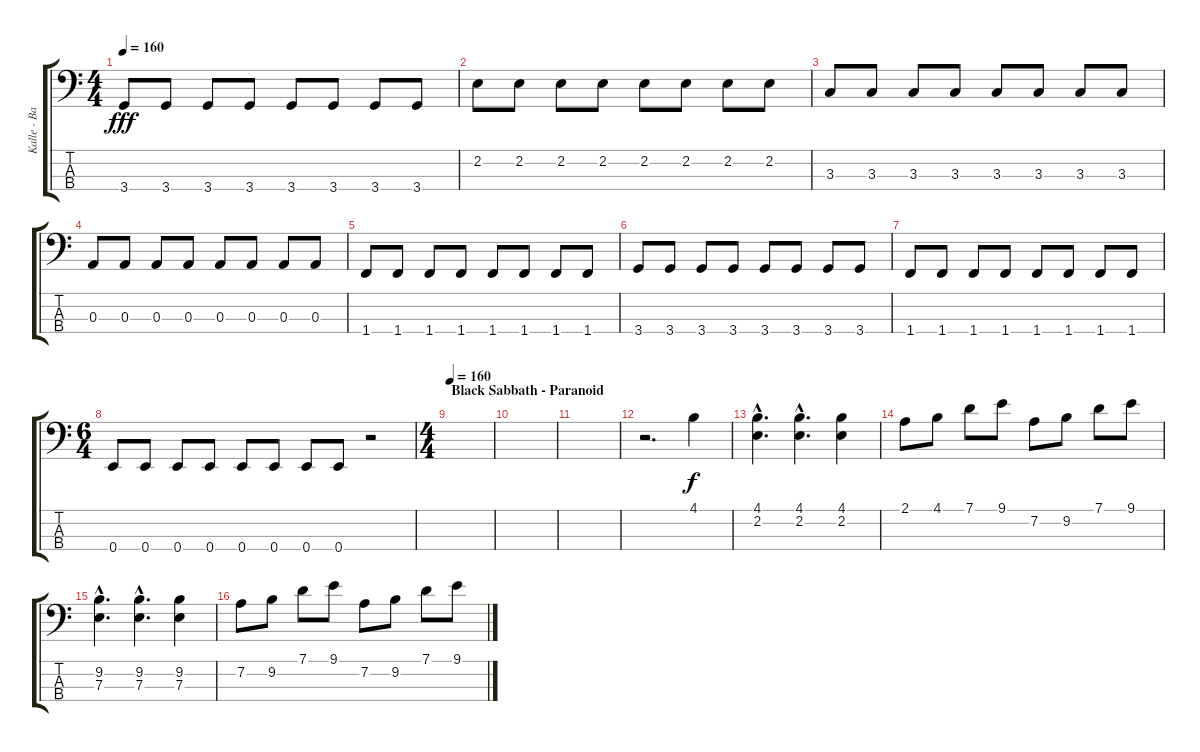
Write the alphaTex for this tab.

\track ("Kalle - Bass" "Kalle - Ba") {instrument electricguitarclean}
\staff {score tabs}
\tuning (G2 D2 A1 E1) {hide}
\ts (4 4)
\tempo 160
\clef f4
\ks c
3.4.8{dy fff} 3.4.8 3.4.8 3.4.8 3.4.8 3.4.8 3.4.8 3.4.8 |
2.2.8 2.2.8 2.2.8 2.2.8 2.2.8 2.2.8 2.2.8 2.2.8 |
3.3.8 3.3.8 3.3.8 3.3.8 3.3.8 3.3.8 3.3.8 3.3.8 |
0.3.8 0.3.8 0.3.8 0.3.8 0.3.8 0.3.8 0.3.8 0.3.8 |
1.4.8 1.4.8 1.4.8 1.4.8 1.4.8 1.4.8 1.4.8 1.4.8 |
3.4.8 3.4.8 3.4.8 3.4.8 3.4.8 3.4.8 3.4.8 3.4.8 |
1.4.8 1.4.8 1.4.8 1.4.8 1.4.8 1.4.8 1.4.8 1.4.8 |
\ts (6 4)
0.4.8 0.4.8 0.4.8 0.4.8 0.4.8 0.4.8 0.4.8 0.4.8 r.2 |
\ts (4 4)
\section ("" "Black Sabbath - Paranoid")
\tempo 160
|
|
|
r.2{d} 4.1.4{dy f} |
(4.1{hac} 2.2{hac}).4{d} (4.1{hac} 2.2{hac}).4{d} (4.1 2.2).4 |
2.1.8 4.1.8 7.1.8 9.1.8 7.2.8 9.2.8 7.1.8 9.1.8 |
(9.2{hac} 7.3{hac}).4{d} (9.2{hac} 7.3{hac}).4{d} (9.2 7.3).4 |
7.2.8 9.2.8 7.1.8 9.1.8 7.2.8 9.2.8 7.1.8 9.1.8
